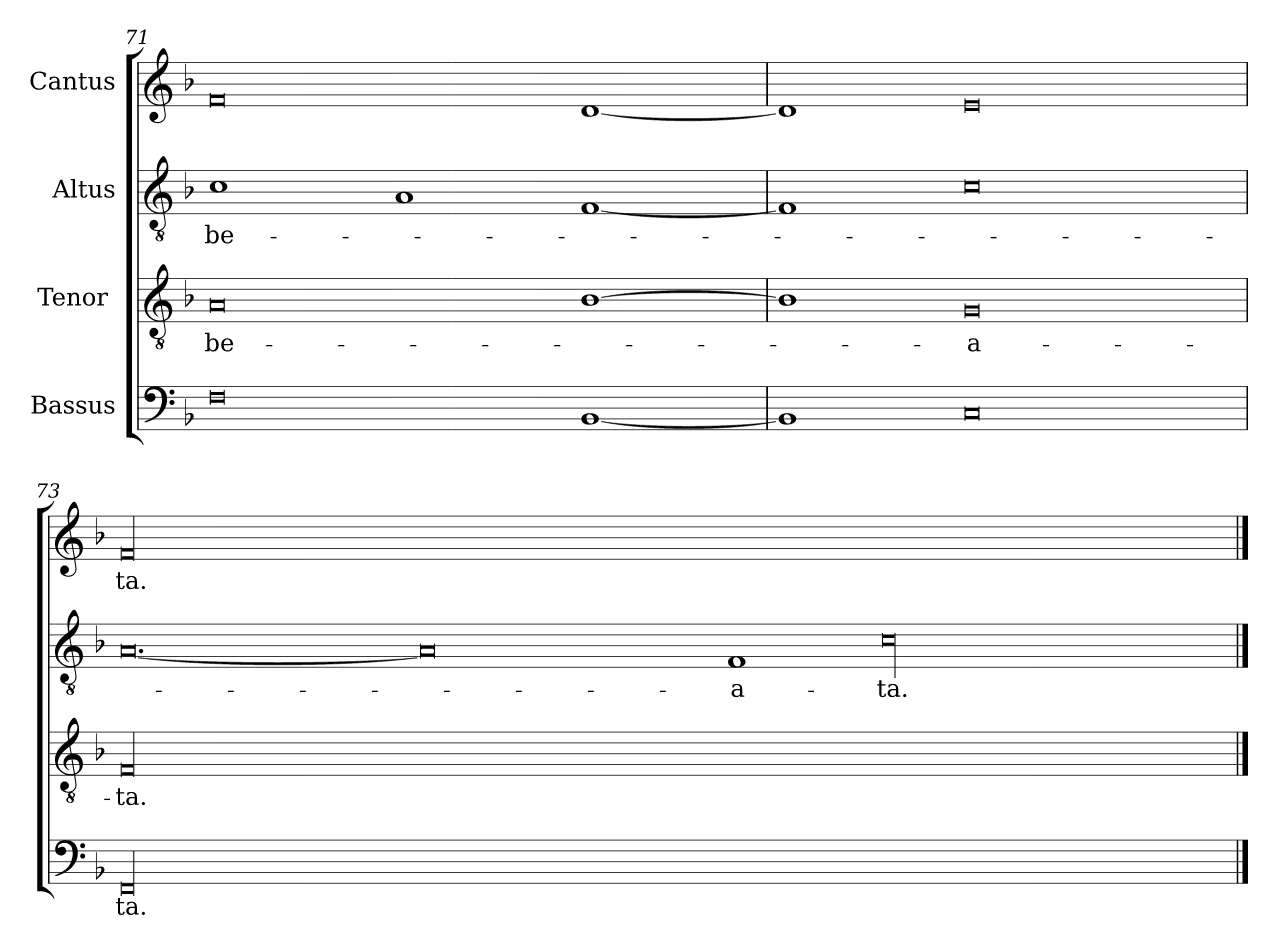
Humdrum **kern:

**kern	**text	**kern	**text	**kern	**text	**kern	**text
*part4	*part4	*part3	*part3	*part2	*part2	*part1	*part1
*staff4	*staff4	*staff3	*staff3	*staff2	*staff2	*staff1	*staff1
*I"Bassus	*	*I"Tenor 	*	*I"Altus	*	*I"Cantus	*
*clefF4	*	*clefGv2	*	*clefGv2	*	*clefG2	*
*k[b-]	*	*k[b-]	*	*k[b-]	*	*k[b-]	*
*F:	*	*F:	*	*F:	*	*F:	*
=71	=71	=71	=71	=71	=71	=71	=71
!	!	!	!	!	!LO:LY:i	!	!
0F\	.	0A/	be-	1c\	be-	0f/	.
.	.	.	.	1A/	.	.	.
[1BB-/	.	[1B-\	.	[1F/	.	[1d/	.
=72	=72	=72	=72	=72	=72	=72	=72
1BB-/]	.	1B-\]	.	1F/]	.	1d/]	.
0C/	.	0G/	-a-	0c\	.	0e/	.
=73	=73	=73	=73	=73	=73	=73	=73
00FF/	-ta.	00F/	-ta.	[0.A/	.	00f/	-ta.
.	.	.	.	0A/]	.	.	.
00.ryy	.	00.ryy	.	.	.	00.ryy	.
!	!	!	!	!	!LO:LY:i	!	!
.	.	.	.	1F/	-a-	.	.
!	!	!	!	!	!LO:LY:i	!	!
.	.	.	.	00c\	-ta.	.	.
==	==	==	==	==	==	==	==
*-	*-	*-	*-	*-	*-	*-	*-
